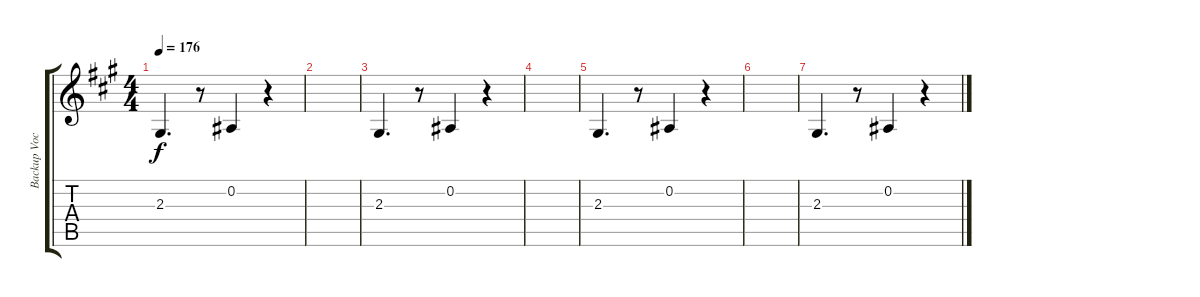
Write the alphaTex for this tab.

\track ("Backup Vocals" "Backup Voc") {instrument altosax}
\staff {score tabs}
\tuning (Eb4 Bb3 Gb3 Db3 Ab2 Eb2) {hide}
\ts (4 4)
\tempo 176
\clef g2
\ks a
2.3.4{d dy f} r.8 0.2.4 r.4 |
|
2.3.4{d} r.8 0.2.4 r.4 |
|
2.3.4{d} r.8 0.2.4 r.4 |
|
2.3.4{d} r.8 0.2.4 r.4
